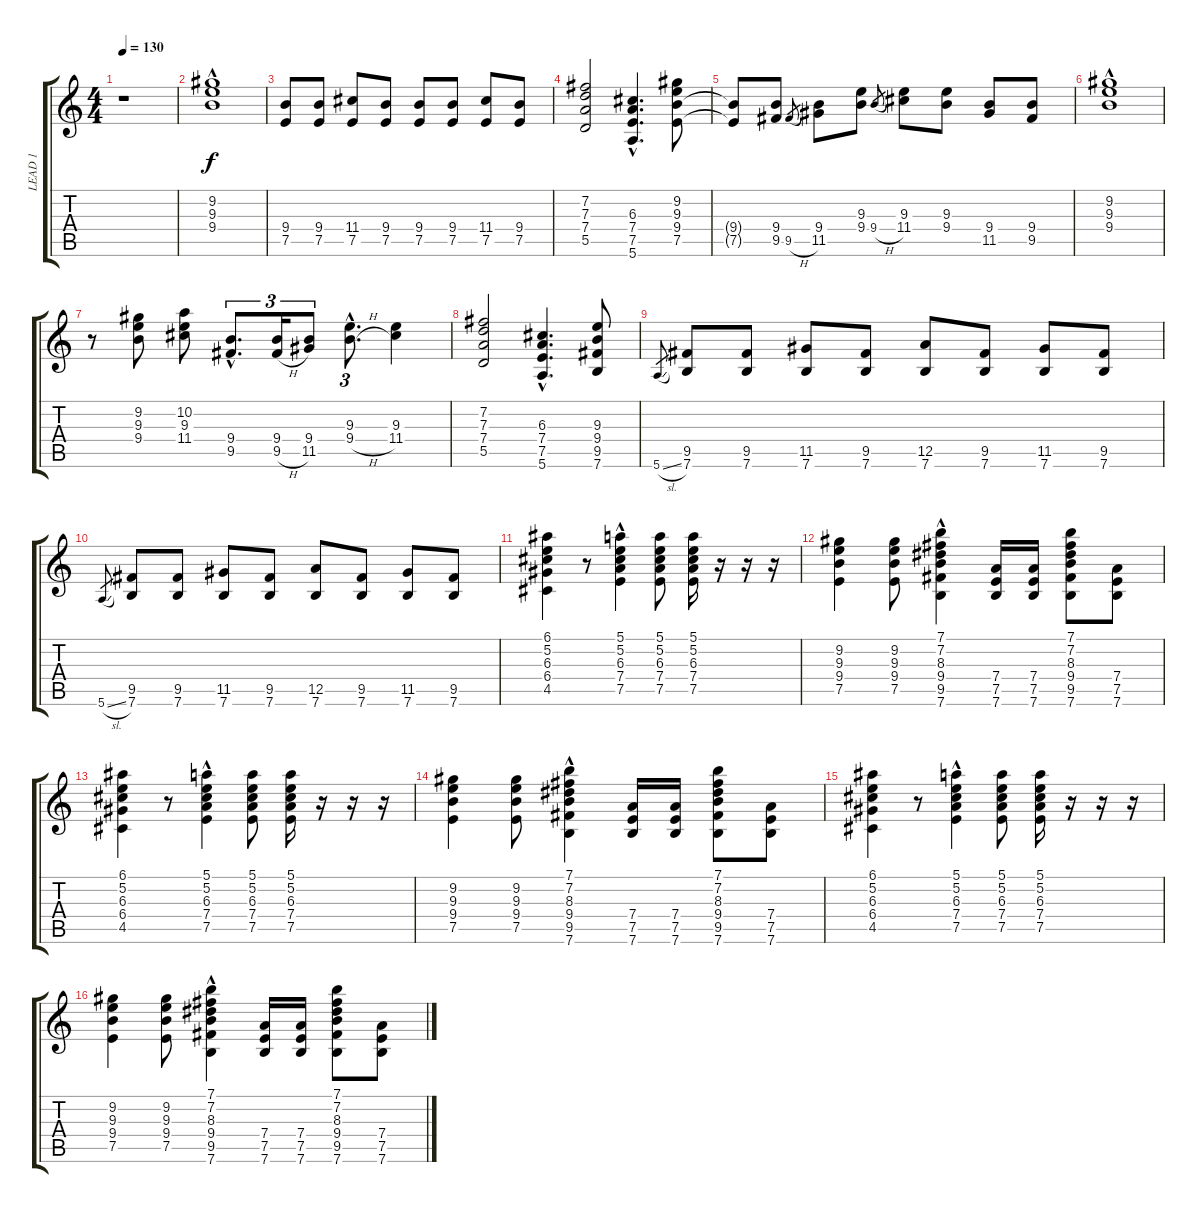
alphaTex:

\track ("LEAD 1" "LEAD 1") {instrument distortionguitar}
\staff {score tabs}
\tuning (E4 B3 G3 D3 A2 E2) {hide}
\ts (4 4)
\tempo 130
\clef g2
\ks c
r.1{dy f} |
(9.2{hac} 9.3 9.4).1 |
(9.4 7.5).8 (9.4 7.5).8 (11.4 7.5).8 (9.4 7.5).8 (9.4 7.5).8 (9.4 7.5).8 (11.4 7.5).8 (9.4 7.5).8 |
(7.2 7.3 7.4 5.5).2 (6.3{hac} 7.4{hac} 7.5{hac} 5.6{hac}).4{d} (9.2 9.3 9.4 7.5).8 |
(9.4{t} 7.5{t}).8 (9.4 9.5).8 9.5{h}.8{gr} (9.4 11.5).8 (9.3 9.4).8 9.4{h}.8{gr} (9.3 11.4).8 (9.3 9.4).8 (9.4 11.5).8 (9.4 9.5).8 |
(9.2{hac} 9.3 9.4).1 |
r.8 (9.2 9.3 9.4).8 (10.2 9.3 11.4).8 (9.4{hac} 9.5{hac}).8{d tu (3 2)} (9.4 9.5{h}).16{tu (3 2)} (9.4 11.5).8{tu (3 2)} (9.3{hac} 9.4{h hac}).8{d tu (3 2)} (9.3 11.4).4 |
(7.2 7.3 7.4 5.5).2 (6.3{hac} 7.4{hac} 7.5{hac} 5.6{hac}).4{d} (9.3 9.4 9.5 7.6).8 |
5.6{sl}.8{gr} (9.5 7.6).8 (9.5 7.6).8 (11.5 7.6).8 (9.5 7.6).8 (12.5 7.6).8 (9.5 7.6).8 (11.5 7.6).8 (9.5 7.6).8 |
5.6{sl}.8{gr} (9.5 7.6).8 (9.5 7.6).8 (11.5 7.6).8 (9.5 7.6).8 (12.5 7.6).8 (9.5 7.6).8 (11.5 7.6).8 (9.5 7.6).8 |
(6.1 5.2 6.3 6.4 4.5).4 r.8 (5.1{hac} 5.2 6.3 7.4 7.5).4 (5.1 5.2 6.3 7.4 7.5).8 (5.1 5.2 6.3 7.4 7.5).16 r.16 r.16 r.16 |
(9.2 9.3 9.4 7.5).4 (9.2 9.3 9.4 7.5).8 (7.1{hac} 7.2 8.3 9.4 9.5 7.6).4 (7.4 7.5 7.6).16 (7.4 7.5 7.6).16 (7.1 7.2 8.3 9.4 9.5 7.6).8 (7.4 7.5 7.6).8 |
(6.1 5.2 6.3 6.4 4.5).4 r.8 (5.1{hac} 5.2 6.3 7.4 7.5).4 (5.1 5.2 6.3 7.4 7.5).8 (5.1 5.2 6.3 7.4 7.5).16 r.16 r.16 r.16 |
(9.2 9.3 9.4 7.5).4 (9.2 9.3 9.4 7.5).8 (7.1{hac} 7.2 8.3 9.4 9.5 7.6).4 (7.4 7.5 7.6).16 (7.4 7.5 7.6).16 (7.1 7.2 8.3 9.4 9.5 7.6).8 (7.4 7.5 7.6).8 |
(6.1 5.2 6.3 6.4 4.5).4 r.8 (5.1{hac} 5.2 6.3 7.4 7.5).4 (5.1 5.2 6.3 7.4 7.5).8 (5.1 5.2 6.3 7.4 7.5).16 r.16 r.16 r.16 |
(9.2 9.3 9.4 7.5).4 (9.2 9.3 9.4 7.5).8 (7.1{hac} 7.2 8.3 9.4 9.5 7.6).4 (7.4 7.5 7.6).16 (7.4 7.5 7.6).16 (7.1 7.2 8.3 9.4 9.5 7.6).8 (7.4 7.5 7.6).8
